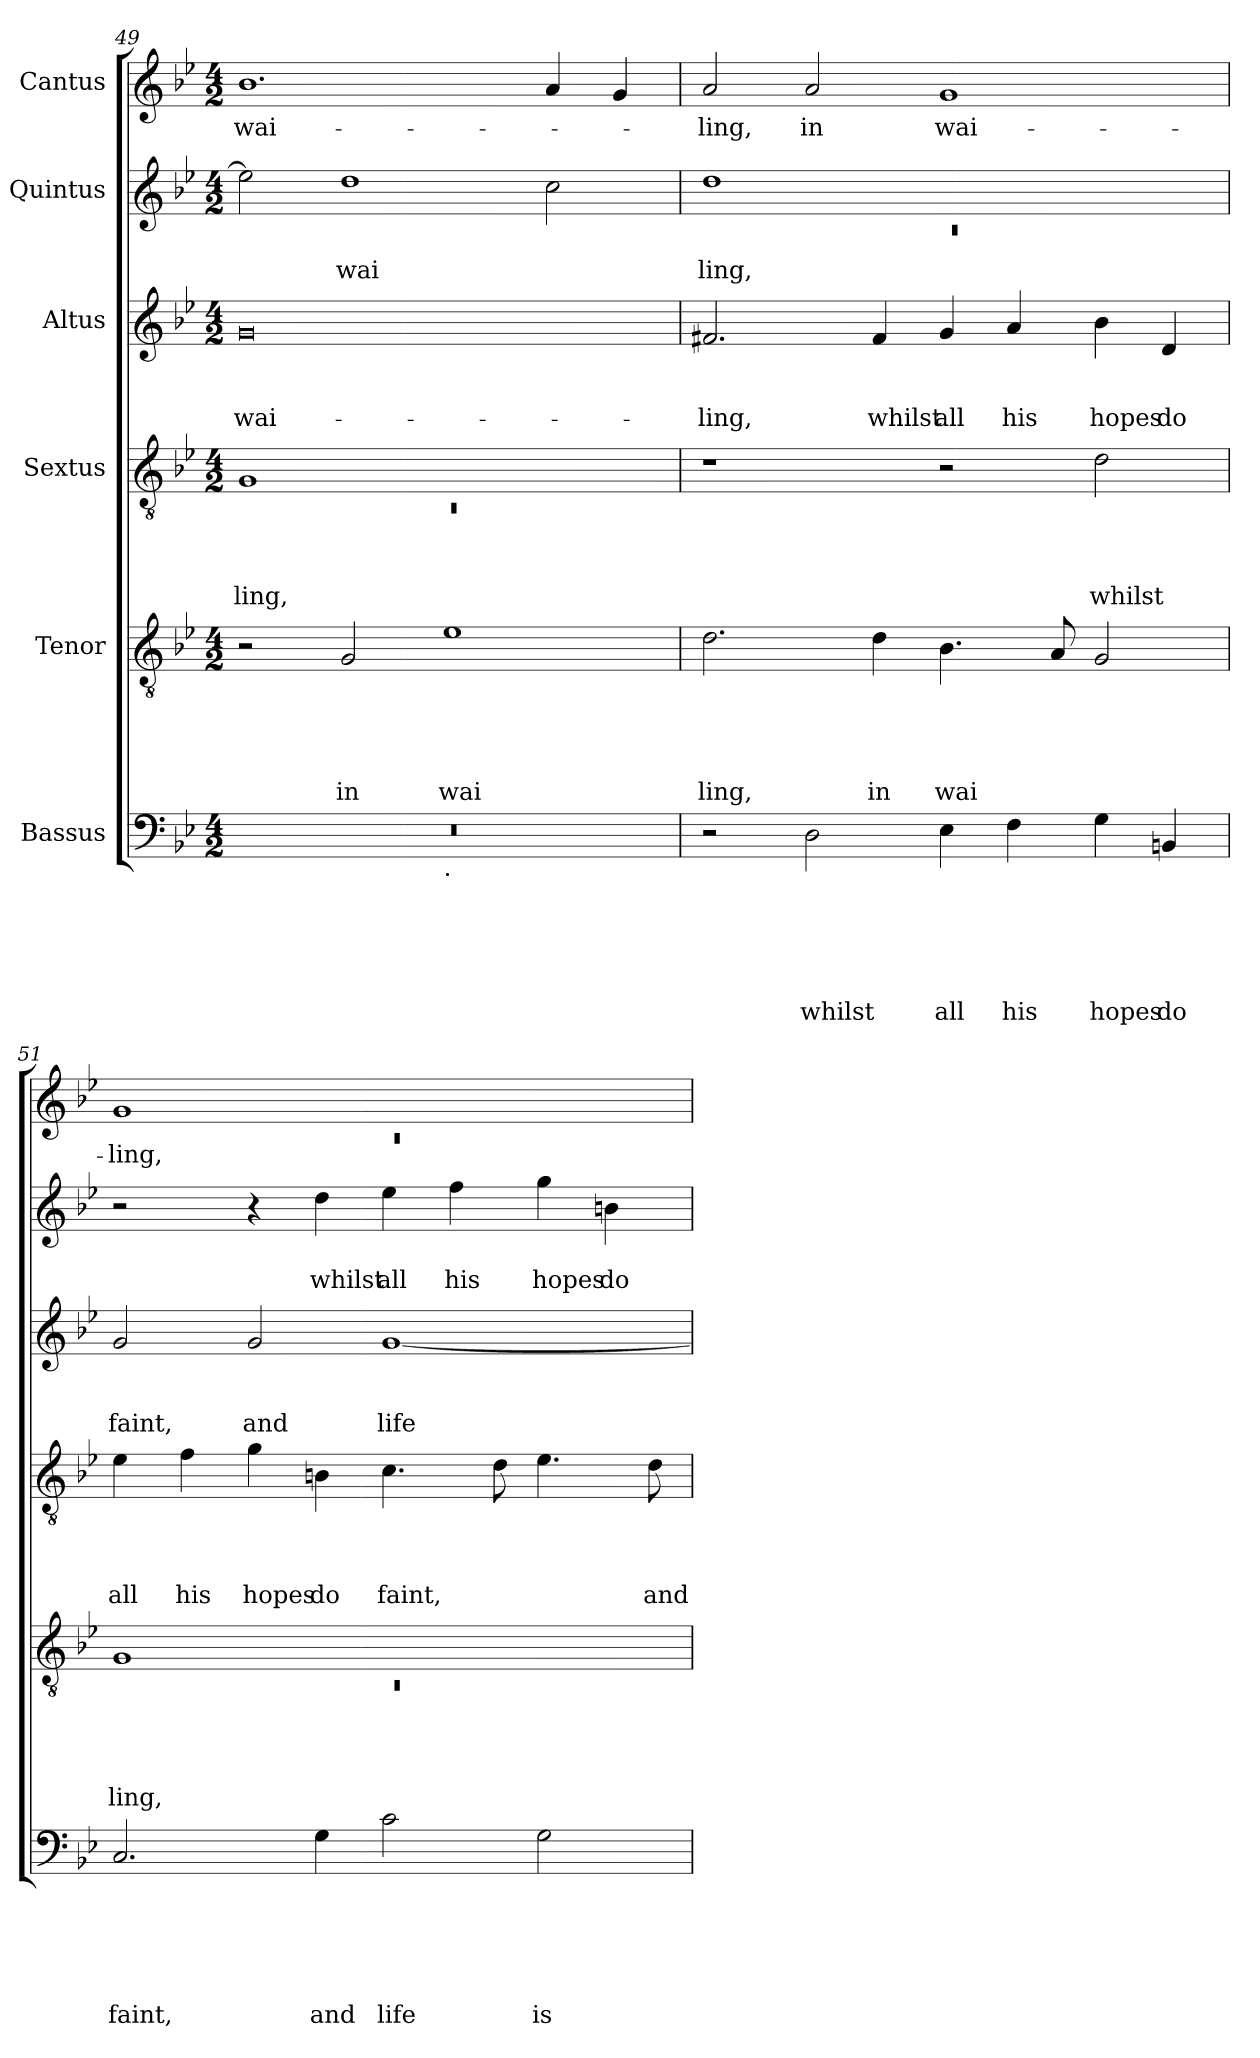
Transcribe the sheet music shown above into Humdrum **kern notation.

**kern	**text	**text	**text	**text	**text	**text	**kern	**text	**text	**text	**text	**text	**kern	**text	**text	**text	**text	**kern	**text	**text	**text	**kern	**text	**text	**kern	**text
*part6	*part6	*part6	*part6	*part6	*part6	*part6	*part5	*part5	*part5	*part5	*part5	*part5	*part4	*part4	*part4	*part4	*part4	*part3	*part3	*part3	*part3	*part2	*part2	*part2	*part1	*part1
*staff6	*staff6	*staff6	*staff6	*staff6	*staff6	*staff6	*staff5	*staff5	*staff5	*staff5	*staff5	*staff5	*staff4	*staff4	*staff4	*staff4	*staff4	*staff3	*staff3	*staff3	*staff3	*staff2	*staff2	*staff2	*staff1	*staff1
*I"Bassus	*	*	*	*	*	*	*I"Tenor	*	*	*	*	*	*I"Sextus	*	*	*	*	*I"Altus	*	*	*	*I"Quintus	*	*	*I"Cantus	*
*clefF4	*	*	*	*	*	*	*clefGv2	*	*	*	*	*	*clefGv2	*	*	*	*	*clefG2	*	*	*	*clefG2	*	*	*clefG2	*
*	*	*	*	*	*	*	*	*	*	*	*	*	*ITrd-2c-3	*	*	*	*	*	*	*	*	*	*	*	*	*
*k[b-e-]	*	*	*	*	*	*	*k[b-e-]	*	*	*	*	*	*k[b-e-a-d-g-]	*	*	*	*	*k[b-e-]	*	*	*	*k[b-e-]	*	*	*k[b-e-]	*
*B-:	*	*	*	*	*	*	*B-:	*	*	*	*	*	*D-:	*	*	*	*	*B-:	*	*	*	*B-:	*	*	*B-:	*
*M4/2	*	*	*	*	*	*	*M4/2	*	*	*	*	*	*M4/2	*	*	*	*	*M4/2	*	*	*	*M4/2	*	*	*M4/2	*
=49	=49	=49	=49	=49	=49	=49	=49	=49	=49	=49	=49	=49	=49	=49	=49	=49	=49	=49	=49	=49	=49	=49	=49	=49	=49	=49
*	*	*	*	*	*	*	*	*	*	*	*	*	*^	*	*	*	*	*	*	*	*	*	*	*	*	*
!	!	!	!	!	!	!	!	!	!	!	!	!	!	!LO:N:vis=1	!	!	!	!LO:LY:b	!	!	!	!LO:LY:b	!	!	!	!	!LO:LY:b
*^	*	*	*	*	*	*	*	*	*	*	*	*	*	*	*	*	*	*	*	*	*	*	*	*	*	*	*
0r	1ryy	.	.	.	.	.	.	2r	.	.	.	.	.	1B-	0rC	.	.	.	ling,	0g	.	.	wai-	2ee-\]	.	.	1.b-	wai-
!	!	!	!	!	!	!	!	!	!	!	!	!	!LO:LY:b	!	!	!	!	!	!	!	!	!	!	!	!	!LO:LY:b	!	!
.	.	.	.	.	.	.	.	2G/	.	.	.	.	in	.	.	.	.	.	.	.	.	.	.	1dd	.	wai	.	.
!	!LO:TX:b:t=.	!	!	!	!	!	!	!	!	!	!	!	!	!	!	!	!	!	!	!	!	!	!	!	!	!	!	!
!	!	!	!	!	!	!	!	!	!	!	!	!	!LO:LY:b	!	!	!	!	!	!	!	!	!	!	!	!	!	!	!
.	1ryy	.	.	.	.	.	.	1e-	.	.	.	.	wai	1ryy	.	.	.	.	.	.	.	.	.	.	.	.	.	.
.	.	.	.	.	.	.	.	.	.	.	.	.	.	.	.	.	.	.	.	.	.	.	.	2cc\	.	.	4a/	.
.	.	.	.	.	.	.	.	.	.	.	.	.	.	.	.	.	.	.	.	.	.	.	.	.	.	.	4g/	.
*	*	*	*	*	*	*	*	*	*	*	*	*	*	*v	*v	*	*	*	*	*	*	*	*	*	*	*	*	*
=50	=50	=50	=50	=50	=50	=50	=50	=50	=50	=50	=50	=50	=50	=50	=50	=50	=50	=50	=50	=50	=50	=50	=50	=50	=50	=50	=50
*	*	*	*	*	*	*	*	*	*	*	*	*	*	*	*	*	*	*	*	*	*	*	*^	*	*	*	*
!	!	!	!	!	!	!	!	!	!	!	!	!	!LO:LY:b	!	!	!	!	!	!	!	!	!LO:LY:b	!	!LO:N:vis=1	!	!LO:LY:b	!	!LO:LY:b
*v	*v	*	*	*	*	*	*	*	*	*	*	*	*	*	*	*	*	*	*	*	*	*	*	*	*	*	*	*
2r	.	.	.	.	.	.	2.d\	.	.	.	.	ling,	1r	.	.	.	.	2.f#X/	.	.	-ling,	1dd	0rc	.	ling,	2a/	-ling,
!	!	!	!	!	!	!LO:LY:b	!	!	!	!	!	!	!	!	!	!	!	!	!	!	!	!	!	!	!	!	!LO:LY:b
2D\	.	.	.	.	.	whilst	.	.	.	.	.	.	.	.	.	.	.	.	.	.	.	.	.	.	.	2a/	in
!	!	!	!	!	!	!	!	!	!	!	!	!LO:LY:b	!	!	!	!	!	!	!	!	!LO:LY:b	!	!	!	!	!	!
.	.	.	.	.	.	.	4d\	.	.	.	.	in	.	.	.	.	.	4f#/	.	.	whilst	.	.	.	.	.	.
!	!	!	!	!	!	!LO:LY:b	!	!	!	!	!	!LO:LY:b	!	!	!	!	!	!	!	!	!LO:LY:b	!	!	!	!	!	!LO:LY:b
4E-\	.	.	.	.	.	all	4.B-\	.	.	.	.	wai	2r	.	.	.	.	4g/	.	.	all	1ryy	.	.	.	1g	wai-
!	!	!	!	!	!	!LO:LY:b	!	!	!	!	!	!	!	!	!	!	!	!	!	!	!LO:LY:b	!	!	!	!	!	!
4F\	.	.	.	.	.	his	.	.	.	.	.	.	.	.	.	.	.	4a/	.	.	his	.	.	.	.	.	.
.	.	.	.	.	.	.	8A/	.	.	.	.	.	.	.	.	.	.	.	.	.	.	.	.	.	.	.	.
!	!	!	!	!	!	!LO:LY:b	!	!	!	!	!	!	!	!	!	!	!LO:LY:b	!	!	!	!LO:LY:b	!	!	!	!	!	!
4G\	.	.	.	.	.	hopes	2G/	.	.	.	.	.	2f\	.	.	.	whilst	4b-\	.	.	hopes	.	.	.	.	.	.
!	!	!	!	!	!	!LO:LY:b	!	!	!	!	!	!	!	!	!	!	!	!	!	!	!LO:LY:b	!	!	!	!	!	!
4BBn/	.	.	.	.	.	do	.	.	.	.	.	.	.	.	.	.	.	4d/	.	.	do	.	.	.	.	.	.
*	*	*	*	*	*	*	*	*	*	*	*	*	*	*	*	*	*	*	*	*	*	*v	*v	*	*	*	*
!!LO:PB:g=z
=51	=51	=51	=51	=51	=51	=51	=51	=51	=51	=51	=51	=51	=51	=51	=51	=51	=51	=51	=51	=51	=51	=51	=51	=51	=51	=51
*	*	*	*	*	*	*	*^	*	*	*	*	*	*	*	*	*	*	*	*	*	*	*	*	*	*^	*
!	!	!	!	!	!	!LO:LY:b	!	!LO:N:vis=1	!	!	!	!	!LO:LY:b	!	!	!	!	!LO:LY:b	!	!	!	!LO:LY:b	!	!	!	!	!LO:N:vis=1	!LO:LY:b
2.C/	.	.	.	.	.	faint,	1G	0rC	.	.	.	.	ling,	4g-\	.	.	.	all	2g/	.	.	faint,	2r	.	.	1g	0rc	-ling,
!	!	!	!	!	!	!	!	!	!	!	!	!	!	!	!	!	!	!LO:LY:b	!	!	!	!	!	!	!	!	!	!
.	.	.	.	.	.	.	.	.	.	.	.	.	.	4a-\	.	.	.	his	.	.	.	.	.	.	.	.	.	.
!	!	!	!	!	!	!	!	!	!	!	!	!	!	!	!	!	!	!LO:LY:b	!	!	!	!LO:LY:b	!	!	!	!	!	!
.	.	.	.	.	.	.	.	.	.	.	.	.	.	4b-\	.	.	.	hopes	2g/	.	.	and	4r	.	.	.	.	.
!	!	!	!	!	!	!LO:LY:b	!	!	!	!	!	!	!	!	!	!	!	!LO:LY:b	!	!	!	!	!	!	!LO:LY:b	!	!	!
4G\	.	.	.	.	.	and	.	.	.	.	.	.	.	4dn\	.	.	.	do	.	.	.	.	4dd\	.	whilst	.	.	.
!	!	!	!	!	!	!LO:LY:b	!	!	!	!	!	!	!	!	!	!	!	!LO:LY:b	!	!	!	!LO:LY:b	!	!	!LO:LY:b	!	!	!
2c\	.	.	.	.	.	life	1ryy	.	.	.	.	.	.	4.e-\	.	.	.	faint,	[<1g	.	.	life	4ee-\	.	all	1ryy	.	.
!	!	!	!	!	!	!	!	!	!	!	!	!	!	!	!	!	!	!	!	!	!	!	!	!	!LO:LY:b	!	!	!
.	.	.	.	.	.	.	.	.	.	.	.	.	.	.	.	.	.	.	.	.	.	.	4ff\	.	his	.	.	.
.	.	.	.	.	.	.	.	.	.	.	.	.	.	8f\	.	.	.	.	.	.	.	.	.	.	.	.	.	.
!	!	!	!	!	!	!LO:LY:b	!	!	!	!	!	!	!	!	!	!	!	!	!	!	!	!	!	!	!LO:LY:b	!	!	!
2G\	.	.	.	.	.	is	.	.	.	.	.	.	.	4.g-\	.	.	.	.	.	.	.	.	4gg\	.	hopes	.	.	.
!	!	!	!	!	!	!	!	!	!	!	!	!	!	!	!	!	!	!	!	!	!	!	!	!	!LO:LY:b	!	!	!
.	.	.	.	.	.	.	.	.	.	.	.	.	.	.	.	.	.	.	.	.	.	.	4bn\	.	do	.	.	.
!	!	!	!	!	!	!	!	!	!	!	!	!	!	!	!	!	!	!LO:LY:b	!	!	!	!	!	!	!	!	!	!
.	.	.	.	.	.	.	.	.	.	.	.	.	.	8f\	.	.	.	and	.	.	.	.	.	.	.	.	.	.
*	*	*	*	*	*	*	*v	*v	*	*	*	*	*	*	*	*	*	*	*	*	*	*	*	*	*	*v	*v	*
=	=	=	=	=	=	=	=	=	=	=	=	=	=	=	=	=	=	=	=	=	=	=	=	=	=	=
*-	*-	*-	*-	*-	*-	*-	*-	*-	*-	*-	*-	*-	*-	*-	*-	*-	*-	*-	*-	*-	*-	*-	*-	*-	*-	*-
